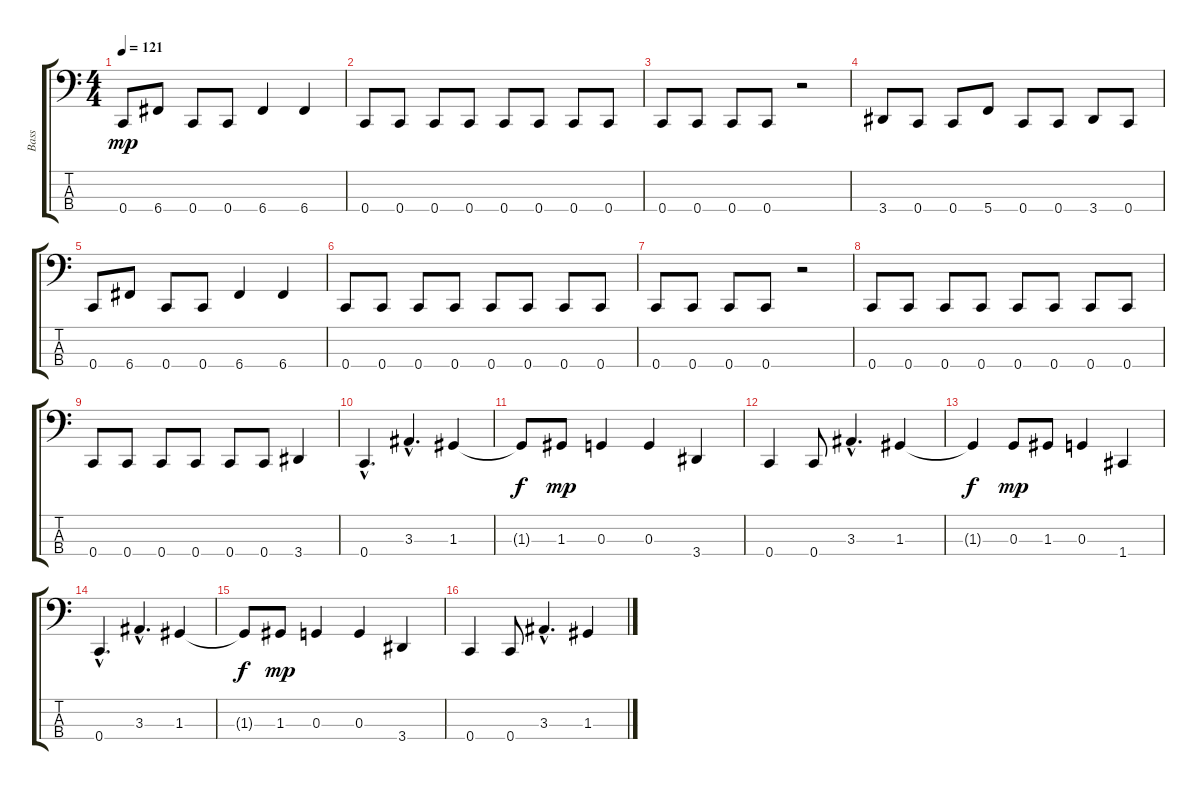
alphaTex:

\track ("Bass" "Bass") {instrument electricbassfinger}
\staff {score tabs}
\tuning (F2 C2 G1 C1) {hide}
\ts (4 4)
\tempo 121
\clef f4
\ks c
0.4.8{dy mp} 6.4.8 0.4.8 0.4.8 6.4.4 6.4.4 |
0.4.8 0.4.8 0.4.8 0.4.8 0.4.8 0.4.8 0.4.8 0.4.8 |
0.4.8 0.4.8 0.4.8 0.4.8 r.2 |
3.4.8 0.4.8 0.4.8 5.4.8 0.4.8 0.4.8 3.4.8 0.4.8 |
0.4.8 6.4.8 0.4.8 0.4.8 6.4.4 6.4.4 |
0.4.8 0.4.8 0.4.8 0.4.8 0.4.8 0.4.8 0.4.8 0.4.8 |
0.4.8 0.4.8 0.4.8 0.4.8 r.2 |
0.4.8 0.4.8 0.4.8 0.4.8 0.4.8 0.4.8 0.4.8 0.4.8 |
0.4.8 0.4.8 0.4.8 0.4.8 0.4.8 0.4.8 3.4.4 |
0.4{hac}.4{d} 3.3{hac}.4{d} 1.3.4 |
1.3{t}.8{dy f} 1.3.8{dy mp} 0.3.4 0.3.4 3.4.4 |
0.4.4 0.4.8 3.3{hac}.4{d} 1.3.4 |
1.3{t}.4{dy f} 0.3.8{dy mp} 1.3.8 0.3.4 1.4.4 |
0.4{hac}.4{d} 3.3{hac}.4{d} 1.3.4 |
1.3{t}.8{dy f} 1.3.8{dy mp} 0.3.4 0.3.4 3.4.4 |
0.4.4 0.4.8 3.3{hac}.4{d} 1.3.4
